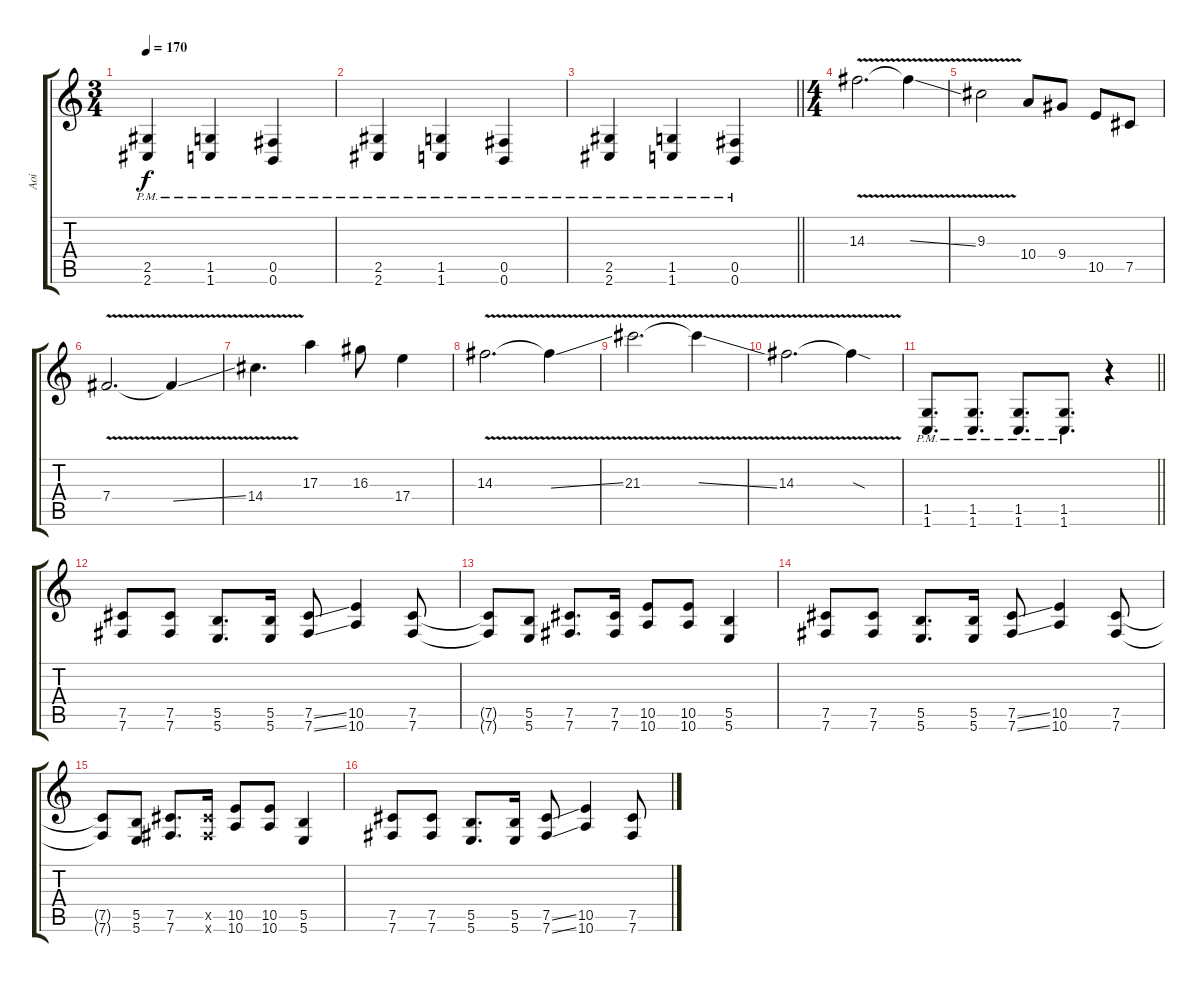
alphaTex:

\track ("Aoi" "Aoi") {instrument distortionguitar}
\staff {score tabs}
\tuning (Db4 Ab3 E3 B2 Gb2 B1) {hide}
\ts (3 4)
\tempo 170
\clef g2
\ks c
(2.5{pm} 2.6{pm}).4{dy f} (1.5{pm} 1.6{pm}).4 (0.5{pm} 0.6{pm}).4 |
(2.5{pm} 2.6{pm}).4 (1.5{pm} 1.6{pm}).4 (0.5{pm} 0.6{pm}).4 |
\barLineRight lightlight
(2.5{pm} 2.6{pm}).4 (1.5{pm} 1.6{pm}).4 (0.5{pm} 0.6{pm}).4 |
\ts (4 4)
\section ("" "")
14.3{v}.2{d} 14.3{ss t}.4 |
9.3{v}.2 10.4.8 9.4.8 10.5.8 7.5.8 |
7.4{v}.2{d} 7.4{ss t}.4 |
14.4{v}.4{d} 17.3.4 16.3.8 17.4.4 |
14.3{v}.2{d} 14.3{ss t}.4 |
21.3{v}.2{d} 21.3{ss t}.4 |
14.3{v}.2{d} 14.3{sod t}.4 |
\barLineRight lightlight
(1.5{pm} 1.6{pm}).8{d} (1.5{pm} 1.6{pm}).8{d} (1.5{pm} 1.6{pm}).8{d beam merge} (1.5{pm} 1.6{pm}).8{d} r.4 |
\section ("" "")
(7.5 7.6).8 (7.5 7.6).8 (5.5 5.6).8{d} (5.5 5.6).16 (7.5{ss} 7.6{ss}).8 (10.5 10.6).4 (7.5 7.6).8 |
(7.5{t} 7.6{t}).8 (5.5 5.6).8 (7.5 7.6).8{d} (7.5 7.6).16 (10.5 10.6).8 (10.5 10.6).8 (5.5 5.6).4 |
(7.5 7.6).8 (7.5 7.6).8 (5.5 5.6).8{d} (5.5 5.6).16 (7.5{ss} 7.6{ss}).8 (10.5 10.6).4 (7.5 7.6).8 |
(7.5{t} 7.6{t}).8 (5.5 5.6).8 (7.5 7.6).8{d} (7.5{x} 7.6{x}).16 (10.5 10.6).8 (10.5 10.6).8 (5.5 5.6).4 |
(7.5 7.6).8 (7.5 7.6).8 (5.5 5.6).8{d} (5.5 5.6).16 (7.5{ss} 7.6{ss}).8 (10.5 10.6).4 (7.5 7.6).8
